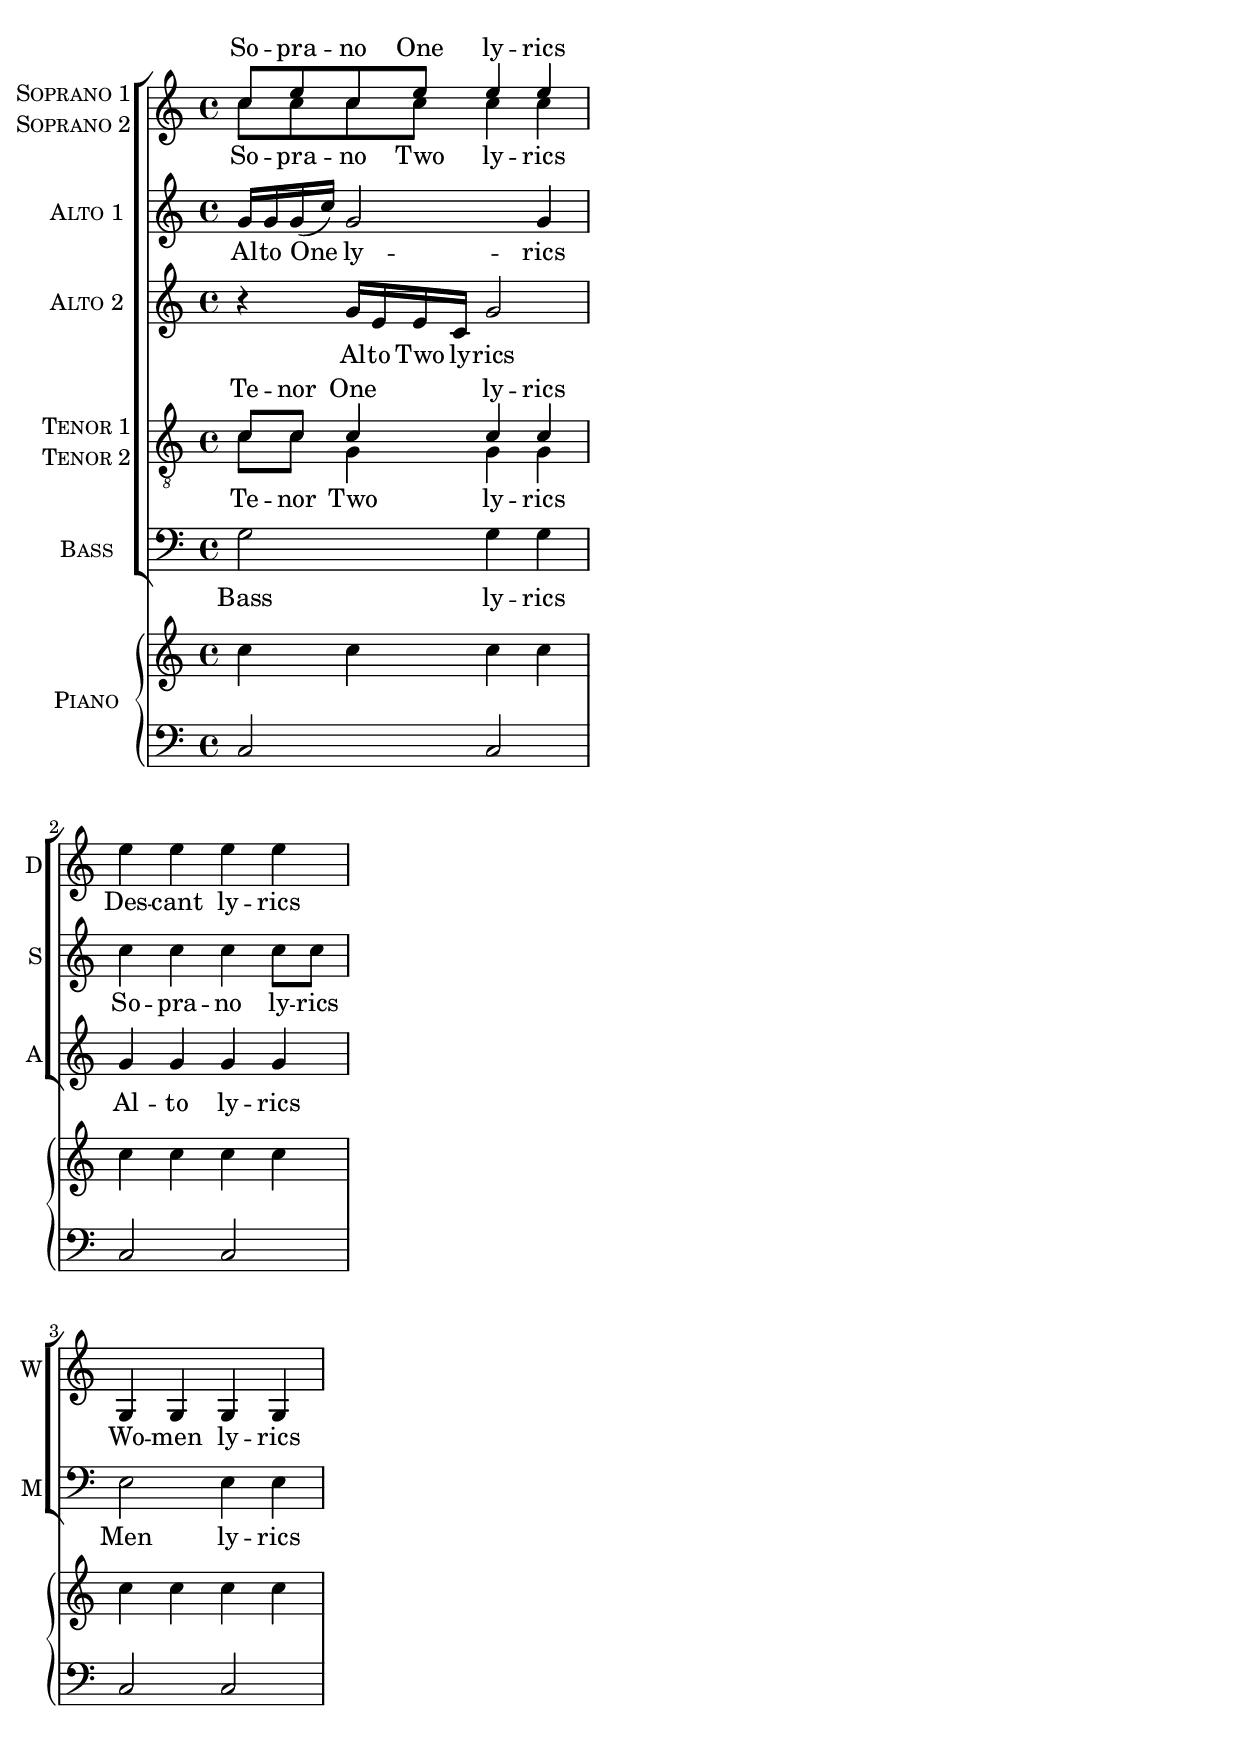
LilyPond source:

\version "2.19.25"

\header {
  texidoc ="This should produce an SSAATTBB score with piano
accompaniment, with divisi soprano and tenor on single staves,
alto one and alto two on separate staves and unison bass in the
first system, then unison soprano and alto voices with descant
in the second system and unison women and unison men voices in
the third system. "
}

SopranoTwoVoicesPerStaff = ##t
TenorTwoVoicesPerStaff = ##t

Time = { s1 \break | s1 \break }

DescantMusic = \relative { s1 | e''4 e e e | s1 }
DescantLyrics = \lyricmode { Des -- cant ly -- rics }
SopranoOneMusic = \relative { c''8 e c e e4 e | s1*2 | }
SopranoOneLyrics = \lyricmode { So -- pra -- no One ly -- rics }
SopranoTwoMusic = \relative { c''8 c c c c4 c | s1*2 | }
SopranoTwoLyrics = \lyricmode { So -- pra -- no Two ly -- rics }
SopranoMusic = \relative { s1 | c''4 c c c8 c }
SopranoLyrics = \lyricmode { So -- pra -- no ly -- rics }
AltoOneMusic = \relative { g'16 g g( c) g2 g4 | s1*2 | }
AltoOneLyrics = \lyricmode { Al -- to One ly -- rics }
AltoTwoMusic = \relative { r4 g'16 e e c g'2 | s1*2 | }
AltoTwoLyrics = \lyricmode { Al -- to Two ly -- rics }
AltoMusic = \relative { s1 | g'4 g g g | }
AltoLyrics = \lyricmode { Al -- to ly -- rics }
WomenMusic = \relative {s1*2 | g4 g g g }
WomenLyrics = \lyricmode { Wo -- men ly -- rics }
MenMusic = \relative { s1*2 | e2 e4 e | }
MenLyrics = \lyricmode { Men ly -- rics }
TenorOneMusic = \relative { c'8 c c4 c c | s1*2 | }
TenorOneLyrics = \lyricmode { Te -- nor One ly -- rics }
TenorTwoMusic = \relative { c'8 c g4 g g | s1*2 | }
TenorTwoLyrics = \lyricmode { Te -- nor Two ly -- rics }
BassMusic = \relative { g2 g4 g | s1*2 }
BassLyrics = \lyricmode { Bass ly -- rics }

PianoRHMusic = \relative { c''4 c c c | c c c c | c c c c | }
PianoLHMusic = \relative { c2 c | c c | c c | }

\layout {
  ragged-right = ##t
}

\include "ssaattbb.ly"
